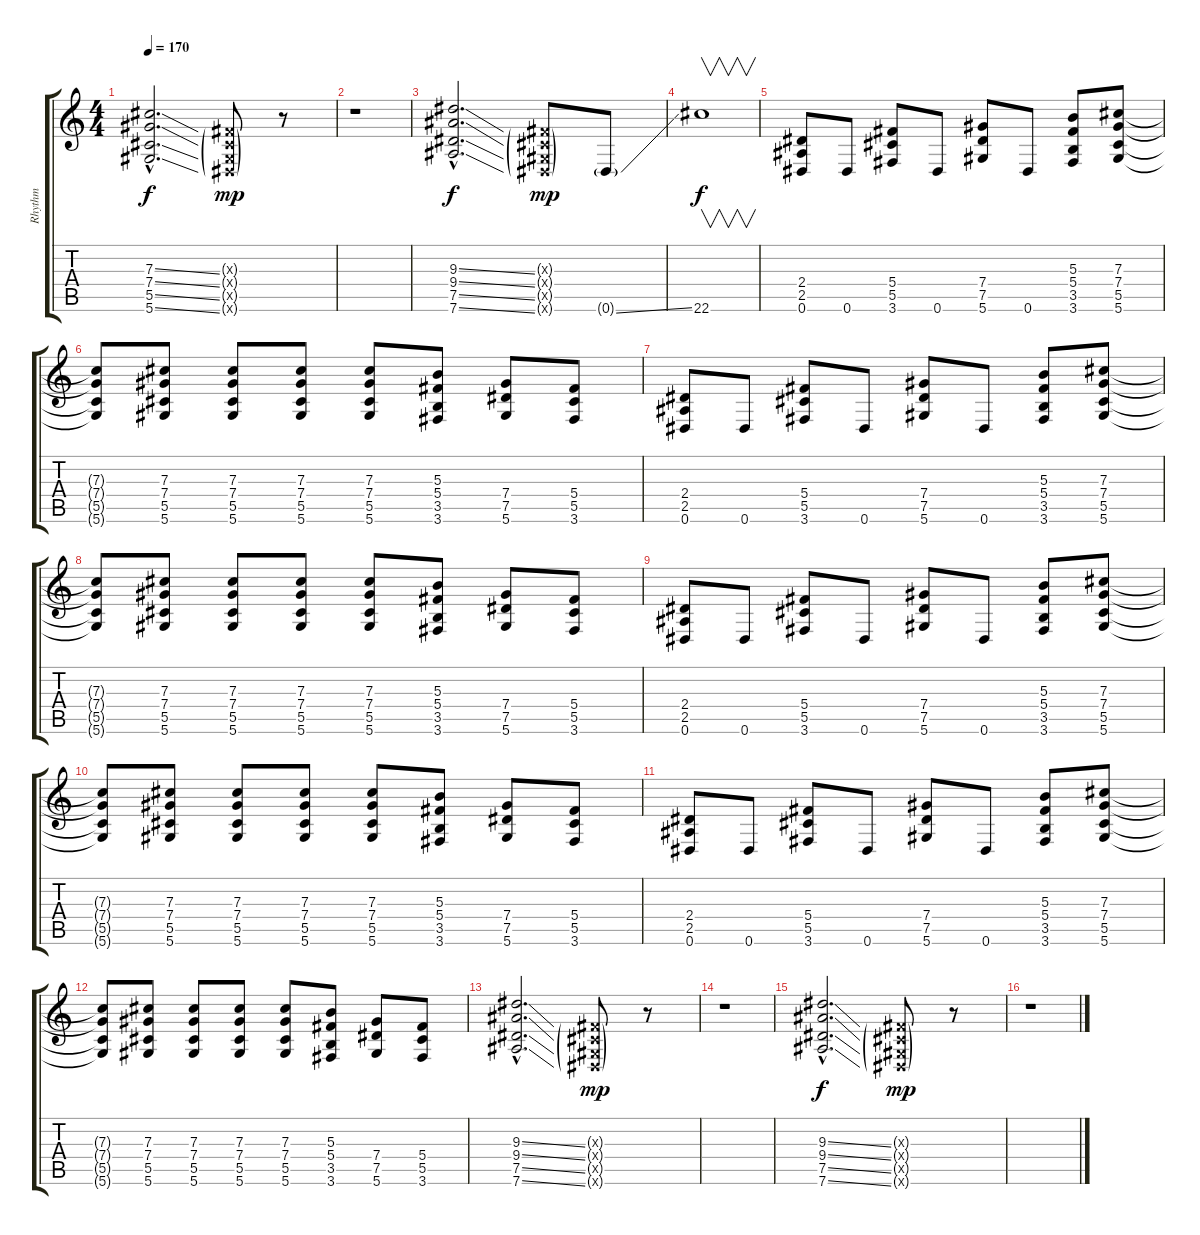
\track ("Rhythm" "Rhythm") {instrument distortionguitar}
\staff {score tabs}
\tuning (Eb4 Bb3 Gb3 Db3 Ab2 Eb2) {hide}
\ts (4 4)
\tempo 170
\clef g2
\ks c
(7.3{ss hac} 7.4{ss hac} 5.5{ss hac} 5.6{ss hac}).2{d dy f} (0.3{g x} 0.4{g x} 0.5{g x} 0.6{g x}).8{dy mp} r.8 |
r.1 |
(9.3{ss hac} 9.4{ss hac} 7.5{ss hac} 7.6{ss hac}).2{d dy f} (0.3{g x} 0.4{g x} 0.5{g x} 0.6{g x}).8{dy mp} 0.6{ss g}.8 |
22.6.1{v dy f} |
(2.4 2.5 0.6).8 0.6.8 (5.4 5.5 3.6).8 0.6.8 (7.4 7.5 5.6).8 0.6.8 (5.3 5.4 3.5 3.6).8 (7.3 7.4 5.5 5.6).8 |
(7.3{t} 7.4{t} 5.5{t} 5.6{t}).8 (7.3 7.4 5.5 5.6).8 (7.3 7.4 5.5 5.6).8 (7.3 7.4 5.5 5.6).8 (7.3 7.4 5.5 5.6).8 (5.3 5.4 3.5 3.6).8 (7.4 7.5 5.6).8 (5.4 5.5 3.6).8 |
(2.4 2.5 0.6).8 0.6.8 (5.4 5.5 3.6).8 0.6.8 (7.4 7.5 5.6).8 0.6.8 (5.3 5.4 3.5 3.6).8 (7.3 7.4 5.5 5.6).8 |
(7.3{t} 7.4{t} 5.5{t} 5.6{t}).8 (7.3 7.4 5.5 5.6).8 (7.3 7.4 5.5 5.6).8 (7.3 7.4 5.5 5.6).8 (7.3 7.4 5.5 5.6).8 (5.3 5.4 3.5 3.6).8 (7.4 7.5 5.6).8 (5.4 5.5 3.6).8 |
(2.4 2.5 0.6).8 0.6.8 (5.4 5.5 3.6).8 0.6.8 (7.4 7.5 5.6).8 0.6.8 (5.3 5.4 3.5 3.6).8 (7.3 7.4 5.5 5.6).8 |
(7.3{t} 7.4{t} 5.5{t} 5.6{t}).8 (7.3 7.4 5.5 5.6).8 (7.3 7.4 5.5 5.6).8 (7.3 7.4 5.5 5.6).8 (7.3 7.4 5.5 5.6).8 (5.3 5.4 3.5 3.6).8 (7.4 7.5 5.6).8 (5.4 5.5 3.6).8 |
(2.4 2.5 0.6).8 0.6.8 (5.4 5.5 3.6).8 0.6.8 (7.4 7.5 5.6).8 0.6.8 (5.3 5.4 3.5 3.6).8 (7.3 7.4 5.5 5.6).8 |
(7.3{t} 7.4{t} 5.5{t} 5.6{t}).8 (7.3 7.4 5.5 5.6).8 (7.3 7.4 5.5 5.6).8 (7.3 7.4 5.5 5.6).8 (7.3 7.4 5.5 5.6).8 (5.3 5.4 3.5 3.6).8 (7.4 7.5 5.6).8 (5.4 5.5 3.6).8 |
(9.3{ss hac} 9.4{ss hac} 7.5{ss hac} 7.6{ss hac}).2{d} (0.3{g x} 0.4{g x} 0.5{g x} 0.6{g x}).8{dy mp} r.8 |
r.1 |
(9.3{ss hac} 9.4{ss hac} 7.5{ss hac} 7.6{ss hac}).2{d dy f} (0.3{g x} 0.4{g x} 0.5{g x} 0.6{g x}).8{dy mp} r.8 |
r.1
